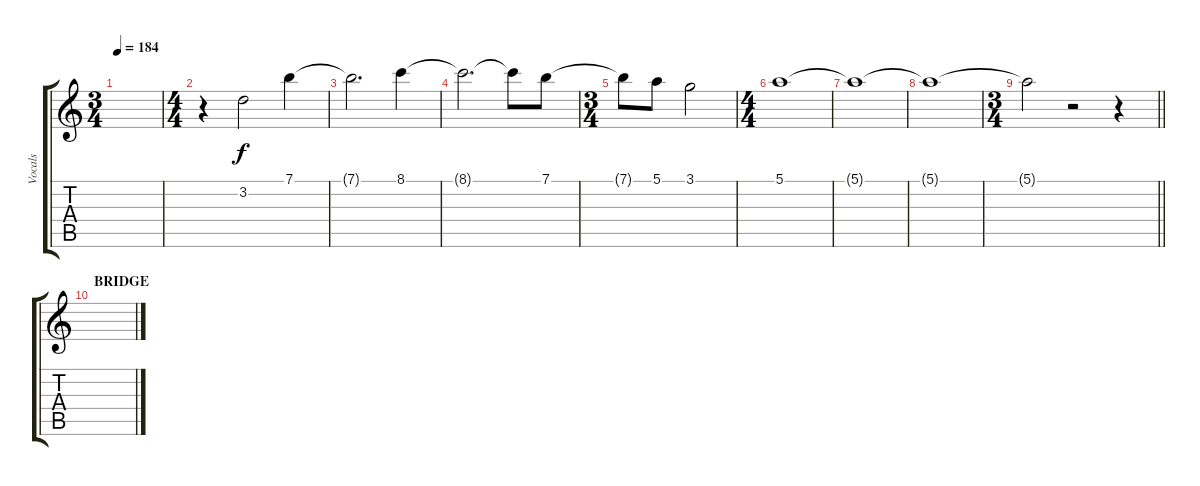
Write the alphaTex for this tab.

\track ("Vocals" "Vocals") {instrument acousticguitarsteel}
\staff {score tabs}
\tuning (E4 B3 G3 D3 A2 E2) {hide}
\ts (3 4)
\tempo 184
\clef g2
\ks c
|
\ts (4 4)
r.4 3.2.2 7.1.4 |
7.1{t}.2{d} 8.1.4 |
8.1{t}.2{d} 8.1{t}.8 7.1.8 |
\ts (3 4)
7.1{t}.8 5.1.8 3.1.2 |
\ts (4 4)
5.1.1 |
5.1{t}.1 |
5.1{t}.1 |
\ts (3 4)
\barLineRight lightlight
5.1{t}.2 r.2 r.4 |
\section ("" "BRIDGE")
